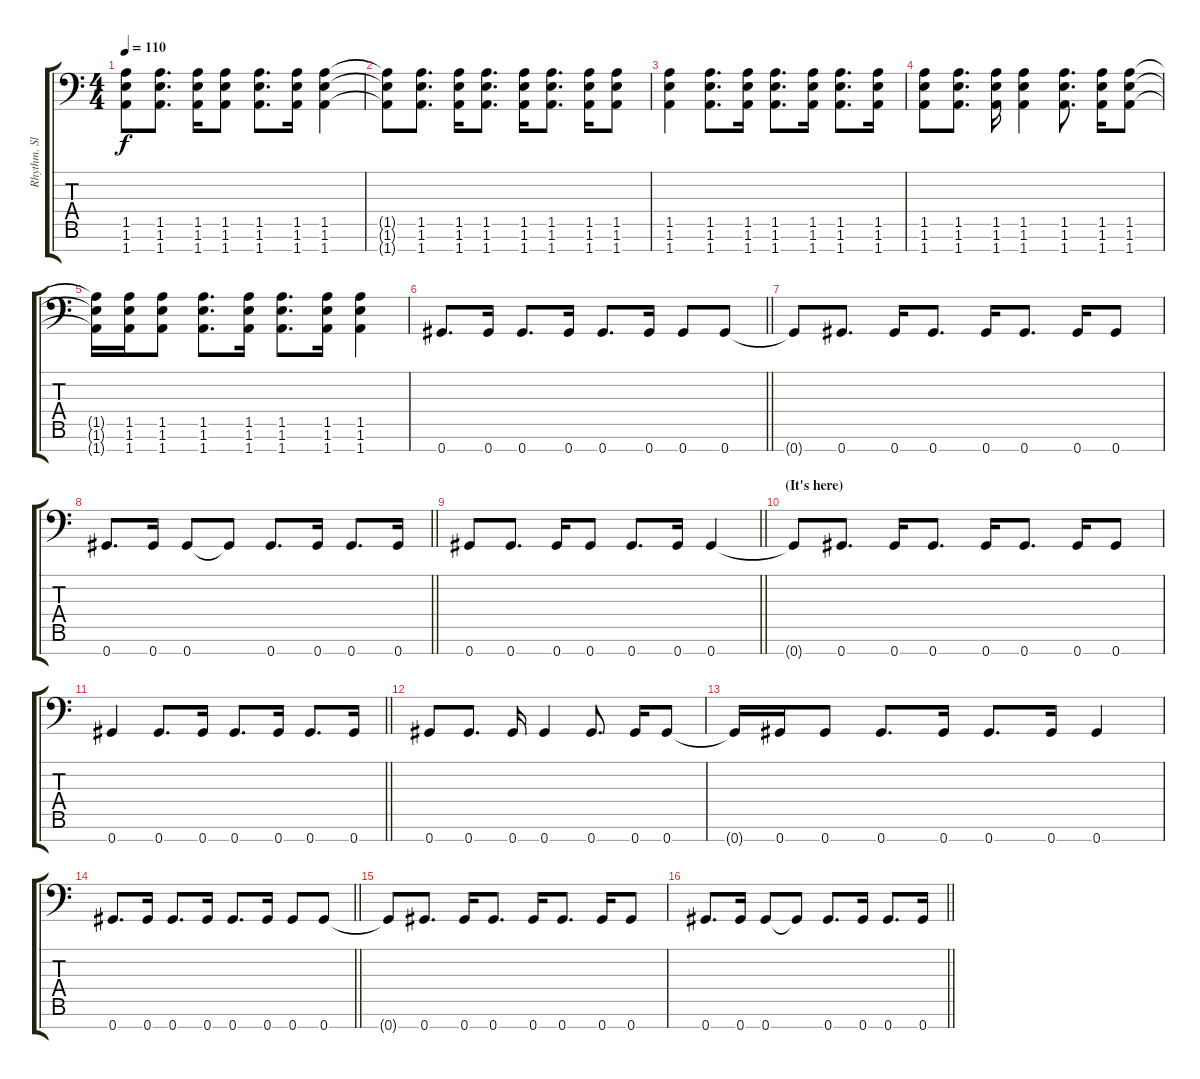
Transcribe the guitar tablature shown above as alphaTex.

\track ("Rhythm. Slam dem strings hard." "Rhythm. Sl") {instrument distortionguitar}
\staff {score tabs}
\tuning (Eb4 Bb3 Gb3 Db3 Ab2 Eb2 Ab1) {hide}
\ts (4 4)
\tempo 110
\clef f4
\ks c
(1.5 1.6 1.7).8{dy f} (1.5 1.6 1.7).8{d} (1.5 1.6 1.7).16 (1.5 1.6 1.7).8 (1.5 1.6 1.7).8{d} (1.5 1.6 1.7).16 (1.5 1.6 1.7).4 |
(1.5{t} 1.6{t} 1.7{t}).8 (1.5 1.6 1.7).8{d} (1.5 1.6 1.7).16 (1.5 1.6 1.7).8{d} (1.5 1.6 1.7).16 (1.5 1.6 1.7).8{d} (1.5 1.6 1.7).16 (1.5 1.6 1.7).8 |
(1.5 1.6 1.7).4 (1.5 1.6 1.7).8{d} (1.5 1.6 1.7).16 (1.5 1.6 1.7).8{d} (1.5 1.6 1.7).16 (1.5 1.6 1.7).8{d} (1.5 1.6 1.7).16 |
(1.5 1.6 1.7).8 (1.5 1.6 1.7).8{d} (1.5 1.6 1.7).16 (1.5 1.6 1.7).4 (1.5 1.6 1.7).8{d} (1.5 1.6 1.7).16 (1.5 1.6 1.7).8 |
(1.5{t} 1.6{t} 1.7{t}).16 (1.5 1.6 1.7).16 (1.5 1.6 1.7).8 (1.5 1.6 1.7).8{d} (1.5 1.6 1.7).16 (1.5 1.6 1.7).8{d} (1.5 1.6 1.7).16 (1.5 1.6 1.7).4 |
\barLineRight lightlight
0.7.8{d} 0.7.16 0.7.8{d} 0.7.16 0.7.8{d} 0.7.16 0.7.8 0.7.8 |
0.7{t}.8 0.7.8{d} 0.7.16 0.7.8{d} 0.7.16 0.7.8{d} 0.7.16 0.7.8 |
\barLineRight lightlight
0.7.8{d} 0.7.16 0.7.8 0.7{t}.8 0.7.8{d} 0.7.16 0.7.8{d} 0.7.16 |
\barLineRight lightlight
0.7.8 0.7.8{d} 0.7.16 0.7.8 0.7.8{d} 0.7.16 0.7.4 |
\section ("" "(It's here)")
0.7{t}.8 0.7.8{d} 0.7.16 0.7.8{d} 0.7.16 0.7.8{d} 0.7.16 0.7.8 |
\barLineRight lightlight
0.7.4 0.7.8{d} 0.7.16 0.7.8{d} 0.7.16 0.7.8{d} 0.7.16 |
0.7.8 0.7.8{d} 0.7.16 0.7.4 0.7.8{d} 0.7.16 0.7.8 |
0.7{t}.16 0.7.16 0.7.8 0.7.8{d} 0.7.16 0.7.8{d} 0.7.16 0.7.4 |
\barLineRight lightlight
0.7.8{d} 0.7.16 0.7.8{d} 0.7.16 0.7.8{d} 0.7.16 0.7.8 0.7.8 |
0.7{t}.8 0.7.8{d} 0.7.16 0.7.8{d} 0.7.16 0.7.8{d} 0.7.16 0.7.8 |
\barLineRight lightlight
0.7.8{d} 0.7.16 0.7.8 0.7{t}.8 0.7.8{d} 0.7.16 0.7.8{d} 0.7.16
